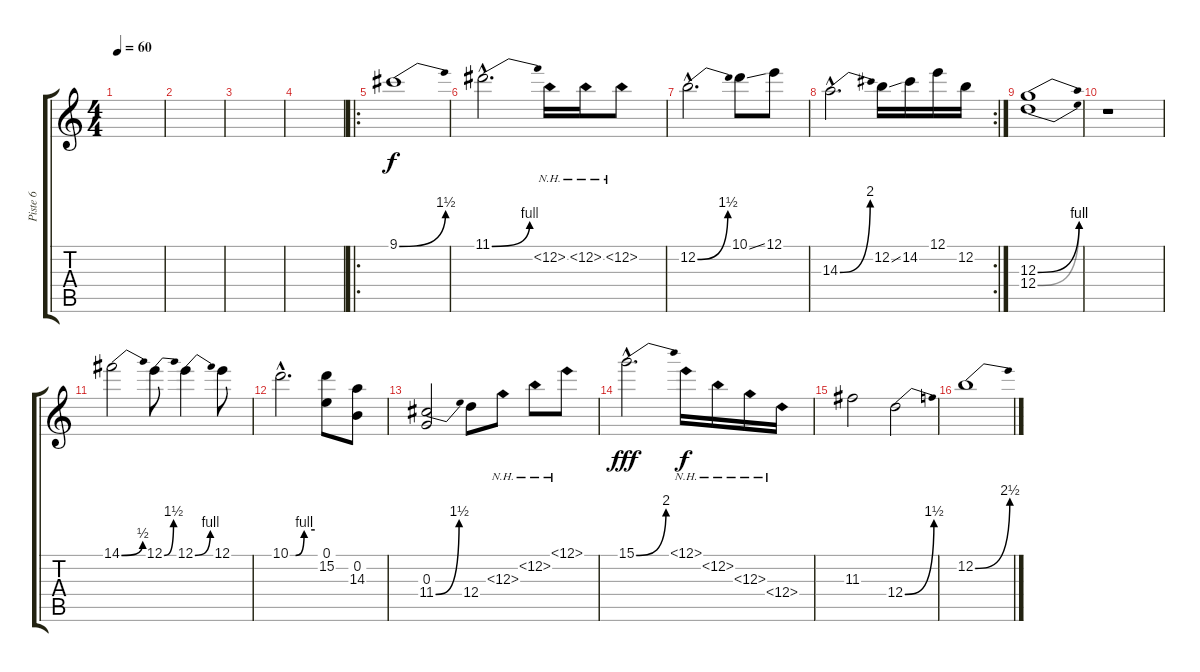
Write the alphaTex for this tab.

\track ("Piste 6" "Piste 6") {instrument electricguitarjazz}
\staff {score tabs}
\tuning (E4 B3 G3 D3 A2 E2) {hide}
\ts (4 4)
\tempo 60
\clef g2
\ks c
|
|
|
|
\ro
9.1{be (bend 0 0 60 6)}.1 |
11.1{be (bend 0 0 60 4) hac}.2{d} 12.2{nh}.16 12.2{nh}.16 12.2{nh}.8 |
12.2{be (bend 0 0 60 6) hac}.2{d} 10.1{ss}.8 12.1.8 |
\rc 2
14.3{be (bend 0 0 60 8) hac}.2{d} 12.2{ss}.16 14.2.16 12.1.16 12.2.16 |
(12.3{be (bend 0 0 60 4)} 12.4{be (bend 0 0 60 4)}).1 |
r.1 |
14.1{be (bend 0 0 60 2)}.2 12.1{be (bend 0 0 60 6)}.8 12.1{be (bend 0 0 60 4)}.4 12.1.8 |
10.1{be (custom 0 0 13 0 34 4 60 4) hac}.2{d} (0.1 15.2).8 (0.2 14.3).8 |
(0.3 11.4{be (bend 0 0 60 6)}).2 12.4.8 12.3{nh}.8 12.2{nh}.8 12.1{nh}.8 |
15.1{be (bend 0 0 60 8) hac}.2{d dy fff} 12.1{nh}.16{dy f} 12.2{nh}.16 12.3{nh}.16 12.4{nh}.16 |
11.3.2 12.4{be (bend 0 0 60 6)}.2 |
12.2{be (bend 0 0 60 10)}.1
